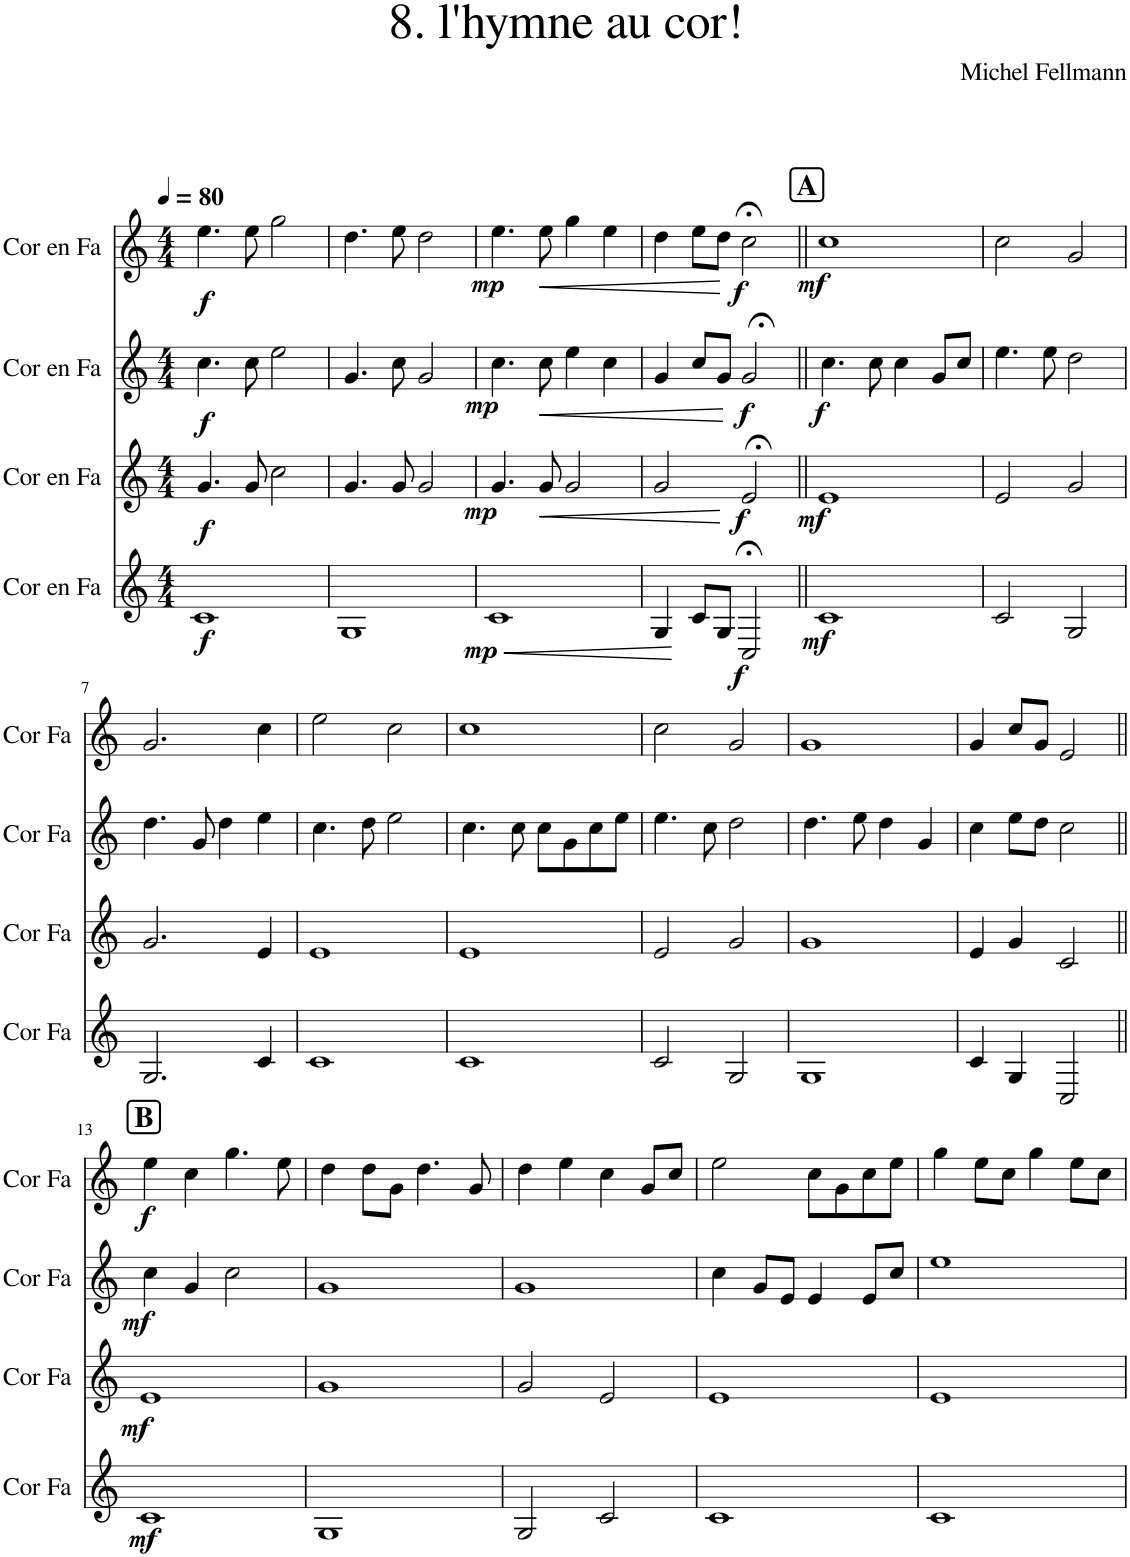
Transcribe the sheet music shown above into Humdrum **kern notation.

**kern	**dynam	**kern	**dynam	**kern	**dynam	**kern	**dynam
*part4	*part4	*part3	*part3	*part2	*part2	*part1	*part1
*staff4	*staff4	*staff3	*staff3	*staff2	*staff2	*staff1	*staff1
*I"Cor en Fa	*	*I"Cor en Fa	*	*I"Cor en Fa	*	*I"Cor en Fa	*
*I'Cor Fa	*	*I'Cor Fa	*	*I'Cor Fa	*	*I'Cor Fa	*
*clefG2	*	*clefG2	*	*clefG2	*	*clefG2	*
*Trd4c7	*	*Trd4c7	*	*Trd4c7	*	*Trd4c7	*
*k[]	*	*k[]	*	*k[]	*	*k[]	*
*M4/4	*	*M4/4	*	*M4/4	*	*M4/4	*
*MM80	*	*MM80	*	*MM80	*	*MM80	*
=1	=1	=1	=1	=1	=1	=1	=1
!	!LO:DY:b	!	!LO:DY:b	!	!LO:DY:b	!	!LO:DY:b
1c	f	4.g/	f	4.cc\	f	4.ee\	f
.	.	8g/	.	8cc\	.	8ee\	.
.	.	2cc\	.	2ee\	.	2gg\	.
=2	=2	=2	=2	=2	=2	=2	=2
1G	.	4.g/	.	4.g/	.	4.dd\	.
.	.	8g/	.	8cc\	.	8ee\	.
.	.	2g/	.	2g/	.	2dd\	.
=3	=3	=3	=3	=3	=3	=3	=3
!	!LO:HP:b	!	!	!	!	!	!
!	!LO:DY:n=1:b	!	!LO:DY:b	!	!LO:DY:b	!	!LO:DY:b
1c	< mp	4.g/	mp	4.cc\	mp	4.ee\	mp
!	!	!	!LO:HP:b	!	!LO:HP:b	!	!LO:HP:b
.	.	8g/	<	8cc\	<	8ee\	<
.	.	2g/	.	4ee\	.	4gg\	.
.	.	.	.	4cc\	.	4ee\	.
.	[	.	[	.	[	.	[
=4	=4	=4	=4	=4	=4	=4	=4
4G/	.	2g/	.	4g/	.	4dd\	.
8c/L	.	.	.	8cc/L	.	8ee\L	.
8G/J	.	.	.	8g/J	.	8dd\J	.
!	!LO:DY:b	!	!LO:DY:b	!	!LO:DY:b	!	!LO:DY:b
2C;</	f	2e;</	f	2g;</	f	2cc;<\	f
!!LO:REH:place=s1:a:B:cj:fs=14:t=A
=5||	=5||	=5||	=5||	=5||	=5||	=5||	=5||
!	!LO:DY:b	!	!LO:DY:b	!	!LO:DY:b	!	!LO:DY:b
1c	mf	1e	mf	4.cc\	f	1cc	mf
.	.	.	.	8cc\	.	.	.
.	.	.	.	4cc\	.	.	.
.	.	.	.	8g/L	.	.	.
.	.	.	.	8cc/J	.	.	.
=6	=6	=6	=6	=6	=6	=6	=6
2c/	.	2e/	.	4.ee\	.	2cc\	.
.	.	.	.	8ee\	.	.	.
2G/	.	2g/	.	2dd\	.	2g/	.
!!LO:LB:g=z
=7	=7	=7	=7	=7	=7	=7	=7
2.G/	.	2.g/	.	4.dd\	.	2.g/	.
.	.	.	.	8g/	.	.	.
.	.	.	.	4dd\	.	.	.
4c/	.	4e/	.	4ee\	.	4cc\	.
=8	=8	=8	=8	=8	=8	=8	=8
1c	.	1e	.	4.cc\	.	2ee\	.
.	.	.	.	8dd\	.	.	.
.	.	.	.	2ee\	.	2cc\	.
=9	=9	=9	=9	=9	=9	=9	=9
1c	.	1e	.	4.cc\	.	1cc	.
.	.	.	.	8cc\	.	.	.
.	.	.	.	8cc\L	.	.	.
.	.	.	.	8g\	.	.	.
.	.	.	.	8cc\	.	.	.
.	.	.	.	8ee\J	.	.	.
=10	=10	=10	=10	=10	=10	=10	=10
2c/	.	2e/	.	4.ee\	.	2cc\	.
.	.	.	.	8cc\	.	.	.
2G/	.	2g/	.	2dd\	.	2g/	.
=11	=11	=11	=11	=11	=11	=11	=11
1G	.	1g	.	4.dd\	.	1g	.
.	.	.	.	8ee\	.	.	.
.	.	.	.	4dd\	.	.	.
.	.	.	.	4g/	.	.	.
=12	=12	=12	=12	=12	=12	=12	=12
4c/	.	4e/	.	4cc\	.	4g/	.
4G/	.	4g/	.	8ee\L	.	8cc/L	.
.	.	.	.	8dd\J	.	8g/J	.
2C/	.	2c/	.	2cc\	.	2e/	.
!!LO:LB:g=z
!!LO:REH:place=s1:a:B:cj:fs=14:t=B
=13||	=13||	=13||	=13||	=13||	=13||	=13||	=13||
!	!LO:DY:b	!	!LO:DY:b	!	!LO:DY:b	!	!LO:DY:b
1c	mf	1e	mf	4cc\	mf	4ee\	f
.	.	.	.	4g/	.	4cc\	.
.	.	.	.	2cc\	.	4.gg\	.
.	.	.	.	.	.	8ee\	.
=14	=14	=14	=14	=14	=14	=14	=14
1G	.	1g	.	1g	.	4dd\	.
.	.	.	.	.	.	8dd\L	.
.	.	.	.	.	.	8g\J	.
.	.	.	.	.	.	4.dd\	.
.	.	.	.	.	.	8g/	.
=15	=15	=15	=15	=15	=15	=15	=15
2G/	.	2g/	.	1g	.	4dd\	.
.	.	.	.	.	.	4ee\	.
2c/	.	2e/	.	.	.	4cc\	.
.	.	.	.	.	.	8g/L	.
.	.	.	.	.	.	8cc/J	.
=16	=16	=16	=16	=16	=16	=16	=16
1c	.	1e	.	4cc\	.	2ee\	.
.	.	.	.	8g/L	.	.	.
.	.	.	.	8e/J	.	.	.
.	.	.	.	4e/	.	8cc\L	.
.	.	.	.	.	.	8g\	.
.	.	.	.	8e/L	.	8cc\	.
.	.	.	.	8cc/J	.	8ee\J	.
=17	=17	=17	=17	=17	=17	=17	=17
1c	.	1e	.	1ee	.	4gg\	.
.	.	.	.	.	.	8ee\L	.
.	.	.	.	.	.	8cc\J	.
.	.	.	.	.	.	4gg\	.
.	.	.	.	.	.	8ee\L	.
.	.	.	.	.	.	8cc\J	.
=	=	=	=	=	=	=	=
*-	*-	*-	*-	*-	*-	*-	*-
